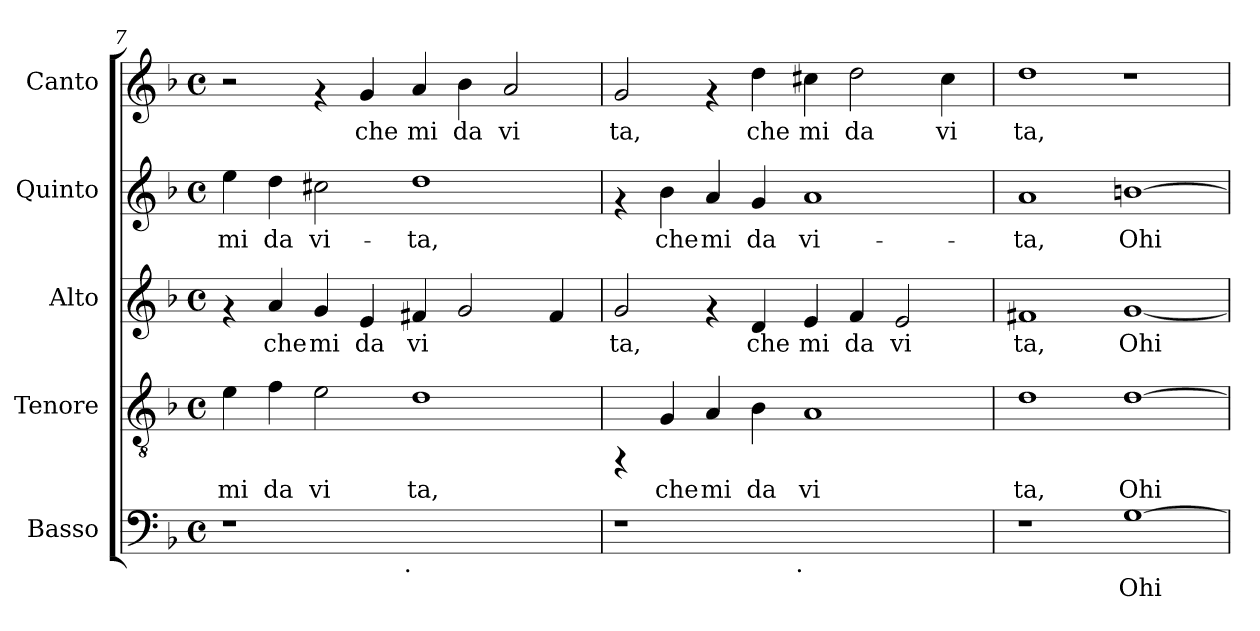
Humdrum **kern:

**kern	**text	**kern	**text	**kern	**text	**kern	**text	**kern	**text
*part5	*part5	*part4	*part4	*part3	*part3	*part2	*part2	*part1	*part1
*staff5	*staff5	*staff4	*staff4	*staff3	*staff3	*staff2	*staff2	*staff1	*staff1
*I"Basso	*	*I"Tenore	*	*I"Alto	*	*I"Quinto	*	*I"Canto	*
*I'Basso	*	*I'Tenore	*	*I'Alto	*	*I'Quinto	*	*I'Canto	*
*clefF4	*	*clefGv2	*	*clefG2	*	*clefG2	*	*clefG2	*
*k[b-]	*	*k[b-]	*	*k[b-]	*	*k[b-]	*	*k[b-]	*
*F:	*	*F:	*	*F:	*	*F:	*	*F:	*
*M4/4	*	*M4/4	*	*M4/4	*	*M4/4	*	*M4/4	*
*met(c)	*	*met(c)	*	*met(c)	*	*met(c)	*	*met(c)	*
=7	=7	=7	=7	=7	=7	=7	=7	=7	=7
!	!	!	!LO:LY:b:cj	!	!	!	!LO:LY:b:cj	!	!
*^	*	*	*	*	*	*	*	*	*
1r	2ryy	.	4e\	mi	4rf	.	4ee\	mi	2r	.
!	!	!	!	!LO:LY:b:cj	!	!LO:LY:b:cj	!	!LO:LY:b:cj	!	!
.	.	.	4f\	da	4a/	che	4dd\	da	.	.
!	!	!	!	!LO:LY:b:cj	!	!LO:LY:b:cj	!	!LO:LY:b:cj	!	!
.	4ryy	.	2e\	vi	4g/	mi	2cc#X\	vi-	4rf	.
!	!	!	!	!	!	!LO:LY:b:cj	!	!	!	!LO:LY:b:cj
.	8...ryy	.	.	.	4e/	da	.	.	4g/	che
!	!LO:TX:b:t=.	!	!	!	!	!	!	!	!	!
.	1ryy	.	.	.	.	.	.	.	.	.
!	!	!	!	!LO:LY:b:cj	!	!LO:LY:b:cj	!	!LO:LY:b:cj	!	!LO:LY:b:cj
1ryy	.	.	1d	ta,	4f#X/	vi	1dd	-ta,	4a/	mi
!	!	!	!	!	!	!LO:LY:b:cj	!	!	!	!LO:LY:b:cj
.	.	.	.	.	2g/	.	.	.	4b-\	da
!	!	!	!	!	!	!	!	!	!	!LO:LY:b:cj
.	.	.	.	.	.	.	.	.	2a/	vi
!	!	!	!	!	!	!LO:LY:b:cj	!	!	!	!
.	.	.	.	.	4f#/	.	.	.	.	.
.	64ryy	.	.	.	.	.	.	.	.	.
=8	=8	=8	=8	=8	=8	=8	=8	=8	=8	=8
!	!	!	!	!	!	!LO:LY:b:cj	!	!	!	!LO:LY:b:cj
1r	2ryy	.	4rFF	.	2g/	ta,	4rf	.	2g/	ta,
!	!	!	!	!LO:LY:b:cj	!	!	!	!LO:LY:b:cj	!	!
.	.	.	4G/	che	.	.	4b-\	che	.	.
!	!	!	!	!LO:LY:b:cj	!	!	!	!LO:LY:b:cj	!	!
.	4ryy	.	4A/	mi	4rf	.	4a/	mi	4rf	.
!	!	!	!	!LO:LY:b:cj	!	!LO:LY:b:cj	!	!LO:LY:b:cj	!	!LO:LY:b:cj
.	8...ryy	.	4B-\	da	4d/	che	4g/	da	4dd\	che
!	!LO:TX:b:t=.	!	!	!	!	!	!	!	!	!
.	1ryy	.	.	.	.	.	.	.	.	.
!	!	!	!	!LO:LY:b:cj	!	!LO:LY:b:cj	!	!LO:LY:b:cj	!	!LO:LY:b:cj
1ryy	.	.	1A	vi	4e/	mi	1a	vi-	4cc#X\	mi
!	!	!	!	!	!	!LO:LY:b:cj	!	!	!	!LO:LY:b:cj
.	.	.	.	.	4f/	da	.	.	2dd\	da
!	!	!	!	!	!	!LO:LY:b:cj	!	!	!	!
.	.	.	.	.	2e/	vi	.	.	.	.
!	!	!	!	!	!	!	!	!	!	!LO:LY:b:cj
.	.	.	.	.	.	.	.	.	4cc#\	vi
.	64ryy	.	.	.	.	.	.	.	.	.
=9	=9	=9	=9	=9	=9	=9	=9	=9	=9	=9
!	!	!	!	!LO:LY:b:cj	!	!LO:LY:b:cj	!	!LO:LY:b:cj	!	!LO:LY:b:cj
*v	*v	*	*	*	*	*	*	*	*	*
1r	.	1d	ta,	1f#X	ta,	1a	-ta,	1dd	ta,
!	!LO:LY:b	!	!LO:LY:b:cj	!	!LO:LY:b:cj	!	!LO:LY:b:cj	!	!
[>1G	Ohi	[>1d	Ohi	[<1g	Ohi	[>1bn	Ohi-	1r	.
=	=	=	=	=	=	=	=	=	=
*-	*-	*-	*-	*-	*-	*-	*-	*-	*-
